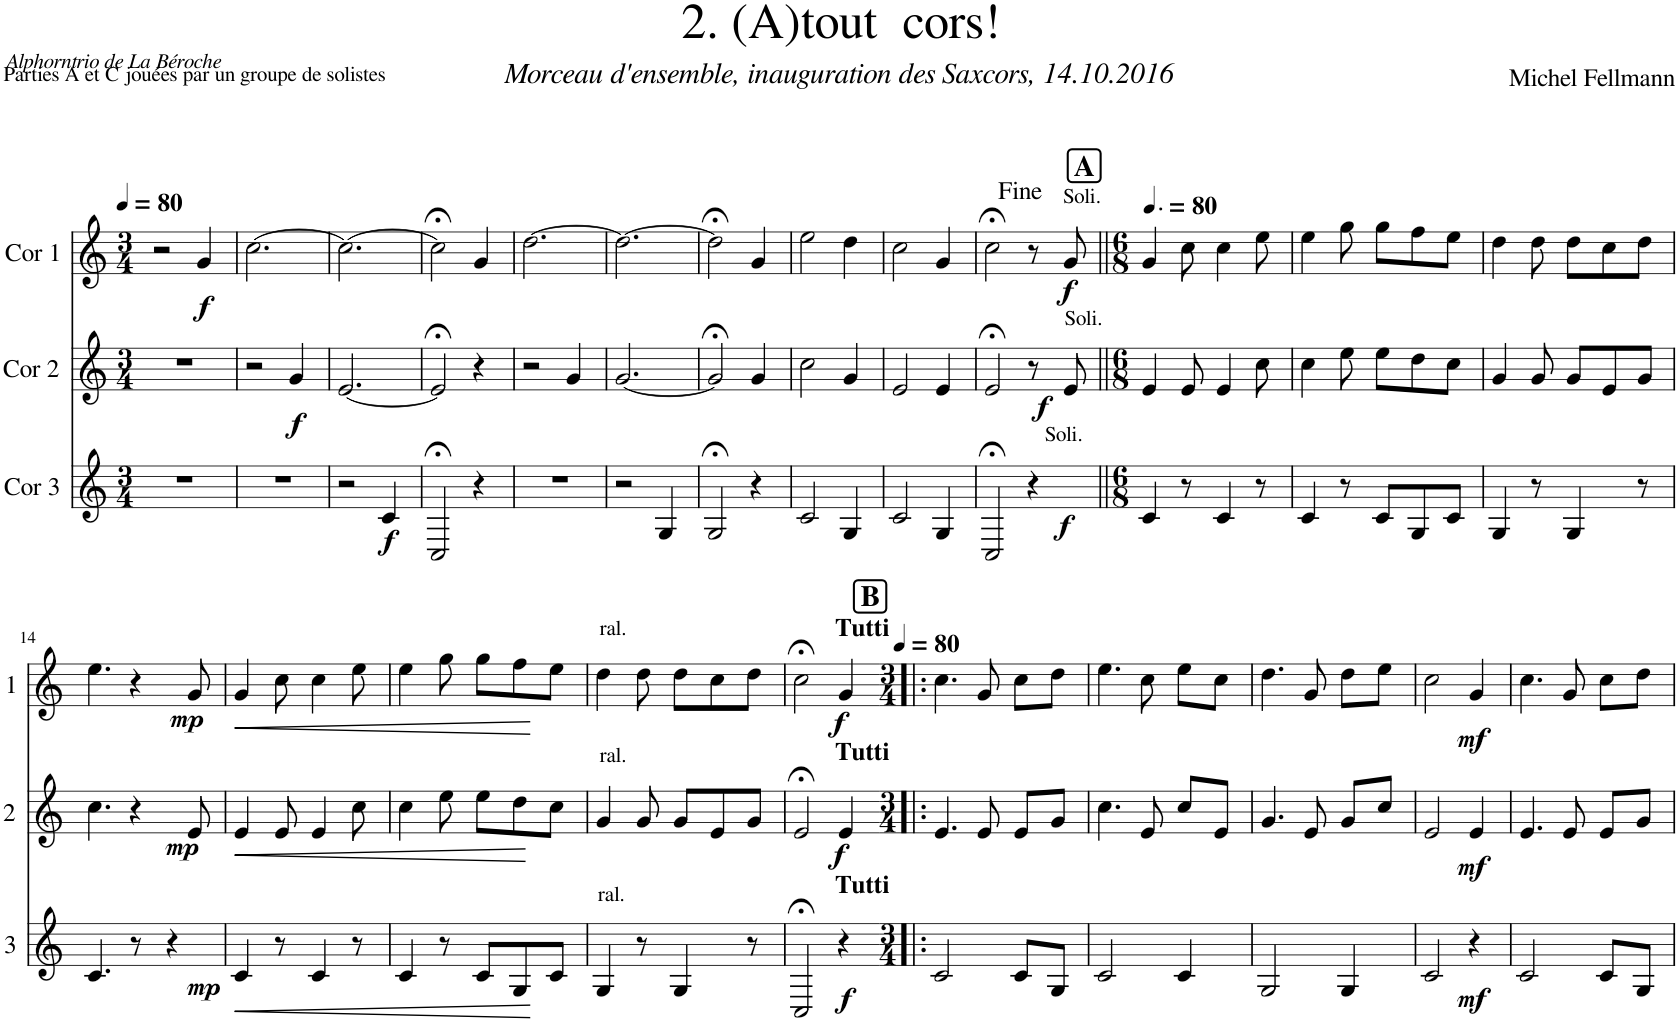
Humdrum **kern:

**kern	**dynam	**kern	**dynam	**kern	**dynam
*part3	*part3	*part2	*part2	*part1	*part1
*staff3	*staff3	*staff2	*staff2	*staff1	*staff1
*I"Cor 3	*	*I"Cor 2	*	*I"Cor 1	*
*clefG2	*	*clefG2	*	*clefG2	*
*Trd4c7	*	*Trd4c7	*	*Trd4c7	*
*k[]	*	*k[]	*	*k[]	*
*M3/4	*	*M3/4	*	*M3/4	*
*MM80	*	*MM80	*	*MM80	*
=1	=1	=1	=1	=1	=1
2.r	.	2.r	.	2r	.
!	!	!	!	!	!LO:DY:b
.	.	.	.	4g/	f
=2	=2	=2	=2	=2	=2
2.r	.	2r	.	[2.cc\	.
!	!	!	!LO:DY:b	!	!
.	.	4g/	f	.	.
=3	=3	=3	=3	=3	=3
2r	.	[2.e/	.	2.cc\_	.
!	!LO:DY:b	!	!	!	!
4c/	f	.	.	.	.
=4	=4	=4	=4	=4	=4
2C;</	.	2e;</]	.	2cc;<\]	.
4r	.	4r	.	4g/	.
=5	=5	=5	=5	=5	=5
2.r	.	2r	.	[2.dd\	.
.	.	4g/	.	.	.
=6	=6	=6	=6	=6	=6
2r	.	[2.g/	.	2.dd\_	.
4G/	.	.	.	.	.
=7	=7	=7	=7	=7	=7
2G;</	.	2g;</]	.	2dd;<\]	.
4r	.	4g/	.	4g/	.
=8	=8	=8	=8	=8	=8
2c/	.	2cc\	.	2ee\	.
4G/	.	4g/	.	4dd\	.
=9	=9	=9	=9	=9	=9
2c/	.	2e/	.	2cc\	.
4G/	.	4e/	.	4g/	.
=10	=10	=10	=10	=10	=10
2C;</	.	2e;</	.	2cc;<\	.
!LO:TX:a:t=Soli.	!	!	!	!	!
!	!LO:DY:b	!	!LO:DY:b	!	!
4r	f	8r	f	8r	.
*	*	*	*	*MM120	*
!	!	!	!	!LO:TX:a:t=Soli.	!
!	!	!LO:TX:a:t=Soli.	!	!	!
!	!	!	!	!	!LO:DY:b
.	.	8e/	.	8g/	f
!!LO:REH:place=s1:a:B:cj:fs=14:t=A
=11||	=11||	=11||	=11||	=11||	=11||
*M6/8	*	*M6/8	*	*M6/8	*
4c/	.	4e/	.	4g/	.
8r	.	8e/	.	8cc\	.
4c/	.	4e/	.	4cc\	.
8r	.	8cc\	.	8ee\	.
=12	=12	=12	=12	=12	=12
4c/	.	4cc\	.	4ee\	.
8r	.	8ee\	.	8gg\	.
8c/L	.	8ee\L	.	8gg\L	.
8G/	.	8dd\	.	8ff\	.
8c/J	.	8cc\J	.	8ee\J	.
=13	=13	=13	=13	=13	=13
4G/	.	4g/	.	4dd\	.
8r	.	8g/	.	8dd\	.
4G/	.	8g/L	.	8dd\L	.
.	.	8e/	.	8cc\	.
8r	.	8g/J	.	8dd\J	.
!!LO:LB:g=z
=14	=14	=14	=14	=14	=14
4.c/	.	4.cc\	.	4.ee\	.
8r	.	4r	.	4r	.
!	!LO:DY:b	!	!	!	!
4r	mp	.	.	.	.
!	!	!	!LO:DY:b	!	!LO:DY:b
.	.	8e/	mp	8g/	mp
=15	=15	=15	=15	=15	=15
!	!LO:HP:b	!	!LO:HP:b	!	!LO:HP:b
4c/	<	4e/	<	4g/	<
8r	.	8e/	.	8cc\	.
4c/	.	4e/	.	4cc\	.
8r	.	8cc\	.	8ee\	.
.	[	.	[	.	[
=16	=16	=16	=16	=16	=16
4c/	.	4cc\	.	4ee\	.
8r	.	8ee\	.	8gg\	.
8c/L	.	8ee\L	.	8gg\L	.
8G/	.	8dd\	.	8ff\	.
8c/J	.	8cc\J	.	8ee\J	.
=17	=17	=17	=17	=17	=17
!	!	!	!	!LO:TX:a:t=ral.	!
!	!	!LO:TX:a:t=ral.	!	!	!
!LO:TX:a:t=ral.	!	!	!	!	!
4G/	.	4g/	.	4dd\	.
8r	.	8g/	.	8dd\	.
4G/	.	8g/L	.	8dd\L	.
.	.	8e/	.	8cc\	.
8r	.	8g/J	.	8dd\J	.
=18	=18	=18	=18	=18	=18
2C;</	.	2e;</	.	2cc;<\	.
*	*	*	*	*MM80	*
!	!	!	!	!LO:TX:a:B:t=Tutti	!
!	!	!LO:TX:a:B:t=Tutti	!	!	!
!LO:TX:a:B:t=Tutti	!	!	!	!	!
!	!LO:DY:b	!	!LO:DY:b	!	!LO:DY:b
4r	f	4e/	f	4g/	f
!!LO:REH:place=s1:a:B:cj:fs=14:t=B
=19!|:	=19!|:	=19!|:	=19!|:	=19!|:	=19!|:
*M3/4	*	*M3/4	*	*M3/4	*
2c/	.	4.e/	.	4.cc\	.
.	.	8e/	.	8g/	.
8c/L	.	8e/L	.	8cc\L	.
8G/J	.	8g/J	.	8dd\J	.
=20	=20	=20	=20	=20	=20
2c/	.	4.cc\	.	4.ee\	.
.	.	8e/	.	8cc\	.
4c/	.	8cc/L	.	8ee\L	.
.	.	8e/J	.	8cc\J	.
=21	=21	=21	=21	=21	=21
2G/	.	4.g/	.	4.dd\	.
.	.	8e/	.	8g/	.
4G/	.	8g/L	.	8dd\L	.
.	.	8cc/J	.	8ee\J	.
=22	=22	=22	=22	=22	=22
2c/	.	2e/	.	2cc\	.
!	!LO:DY:b	!	!LO:DY:b	!	!LO:DY:b
4r	mf	4e/	mf	4g/	mf
=23	=23	=23	=23	=23	=23
2c/	.	4.e/	.	4.cc\	.
.	.	8e/	.	8g/	.
8c/L	.	8e/L	.	8cc\L	.
8G/J	.	8g/J	.	8dd\J	.
=	=	=	=	=	=
*-	*-	*-	*-	*-	*-
